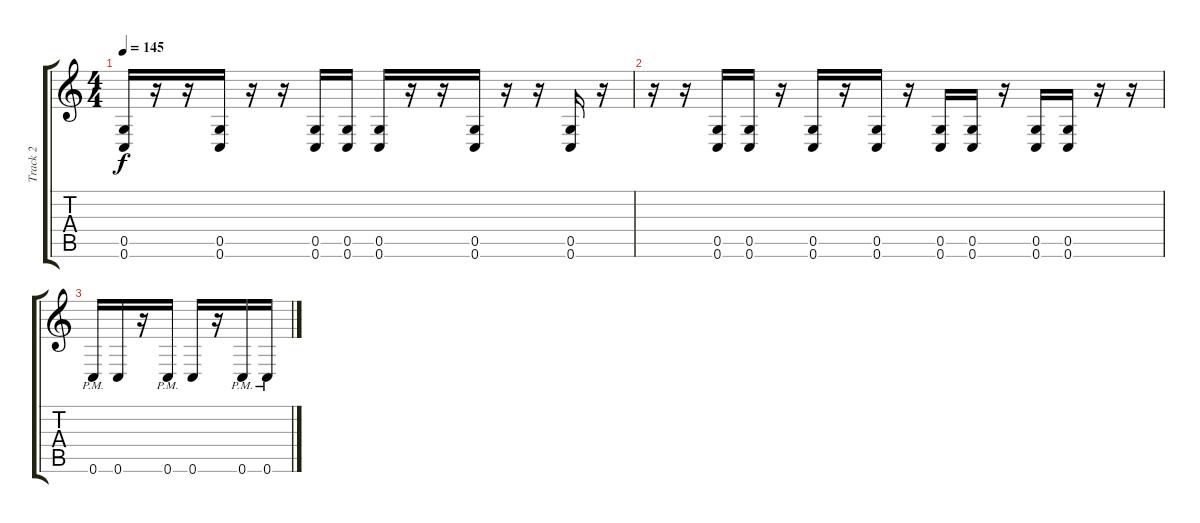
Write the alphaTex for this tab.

\track ("Track 2" "Track 2") {instrument distortionguitar}
\staff {score tabs}
\tuning (D4 A3 F3 C3 G2 C2) {hide}
\ts (4 4)
\tempo 145
\clef g2
\ks c
(0.5 0.6).16{dy f} r.16 r.16 (0.5 0.6).16 r.16 r.16 (0.5 0.6).16 (0.5 0.6).16 (0.5 0.6).16 r.16 r.16 (0.5 0.6).16 r.16 r.16 (0.5 0.6).16 r.16 |
r.16 r.16 (0.5 0.6).16 (0.5 0.6).16 r.16 (0.5 0.6).16 r.16 (0.5 0.6).16 r.16 (0.5 0.6).16 (0.5 0.6).16 r.16 (0.5 0.6).16 (0.5 0.6).16 r.16 r.16 |
0.6{pm}.16 0.6.16 r.16 0.6{pm}.16 0.6.16 r.16 0.6{pm}.16 0.6{pm}.16
